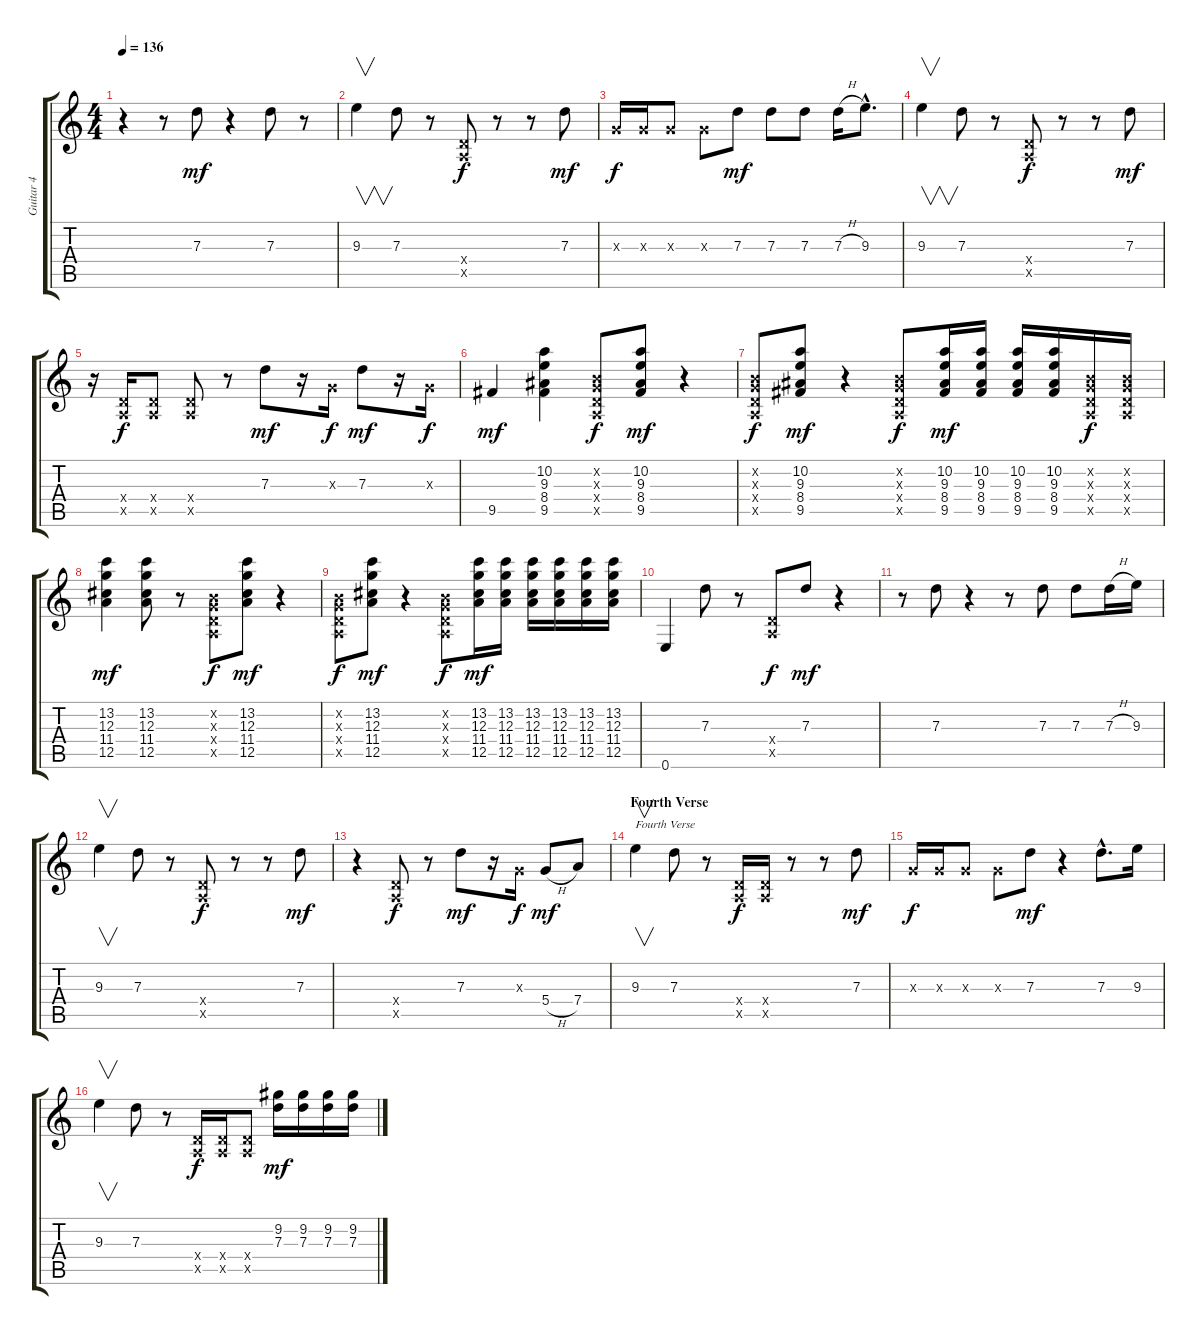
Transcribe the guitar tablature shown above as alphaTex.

\track ("Guitar 4" "Guitar 4") {instrument electricguitarclean}
\staff {score tabs}
\tuning (E4 B3 G3 D3 A2 E2) {hide}
\ts (4 4)
\tempo 136
\clef g2
\ks c
r.4{dy mf} r.8 7.3.8 r.4 7.3.8 r.8 |
9.3.4{v} 7.3.8 r.8 (0.4{x} 0.5{x}).8{dy f} r.8 r.8 7.3.8{dy mf} |
0.3{x}.16{dy f} 0.3{x}.16 0.3{x}.8 0.3{x}.8 7.3.8{dy mf} 7.3.8 7.3.8 7.3{h}.16 9.3{hac}.8{d} |
9.3.4{v} 7.3.8 r.8 (0.4{x} 0.5{x}).8{dy f} r.8 r.8 7.3.8{dy mf} |
r.16 (0.4{x} 0.5{x}).16{dy f} (0.4{x} 0.5{x}).8 (0.4{x} 0.5{x}).8 r.8 7.3.8{dy mf} r.16 0.3{x}.16{dy f} 7.3.8{dy mf} r.16 0.3{x}.16{dy f} |
9.5.4{dy mf} (10.2 9.3 8.4 9.5).4 (0.2{x} 0.3{x} 0.4{x} 0.5{x}).8{dy f} (10.2 9.3 8.4 9.5).8{dy mf} r.4 |
(0.2{x} 0.3{x} 0.4{x} 0.5{x}).8{dy f} (10.2 9.3 8.4 9.5).8{dy mf} r.4 (0.2{x} 0.3{x} 0.4{x} 0.5{x}).8{dy f} (10.2 9.3 8.4 9.5).16{dy mf} (10.2 9.3 8.4 9.5).16 (10.2 9.3 8.4 9.5).16 (10.2 9.3 8.4 9.5).16 (0.2{x} 0.3{x} 0.4{x} 0.5{x}).16{dy f} (0.2{x} 0.3{x} 0.4{x} 0.5{x}).16 |
(13.2 12.3 11.4 12.5).4{dy mf} (13.2 12.3 11.4 12.5).8 r.8 (0.2{x} 0.3{x} 0.4{x} 0.5{x}).8{dy f} (13.2 12.3 11.4 12.5).8{dy mf} r.4 |
(0.2{x} 0.3{x} 0.4{x} 0.5{x}).8{dy f} (13.2 12.3 11.4 12.5).8{dy mf} r.4 (0.2{x} 0.3{x} 0.4{x} 0.5{x}).8{dy f} (13.2 12.3 11.4 12.5).16{dy mf} (13.2 12.3 11.4 12.5).16 (13.2 12.3 11.4 12.5).16 (13.2 12.3 11.4 12.5).16 (13.2 12.3 11.4 12.5).16 (13.2 12.3 11.4 12.5).16 |
0.6.4 7.3.8 r.8 (0.4{x} 0.5{x}).8{dy f} 7.3.8{dy mf} r.4 |
r.8 7.3.8 r.4 r.8 7.3.8 7.3.8 7.3{h}.16 9.3.16 |
9.3.4{v} 7.3.8 r.8 (0.4{x} 0.5{x}).8{dy f} r.8 r.8 7.3.8{dy mf} |
r.4 (0.4{x} 0.5{x}).8{dy f} r.8 7.3.8{dy mf} r.16 0.3{x}.16{dy f} 5.4{h}.8{dy mf} 7.4.8 |
\section ("" "Fourth Verse")
9.3.4{v txt "Fourth Verse"} 7.3.8 r.8 (0.4{x} 0.5{x}).16{dy f} (0.4{x} 0.5{x}).16 r.8 r.8 7.3.8{dy mf} |
0.3{x}.16{dy f} 0.3{x}.16 0.3{x}.8 0.3{x}.8 7.3.8{dy mf} r.4 7.3{hac}.8{d} 9.3.16 |
9.3.4{v} 7.3.8 r.8 (0.4{x} 0.5{x}).16{dy f} (0.4{x} 0.5{x}).16 (0.4{x} 0.5{x}).8 (9.2 7.3).16{dy mf} (9.2 7.3).16 (9.2 7.3).16 (9.2 7.3).16
